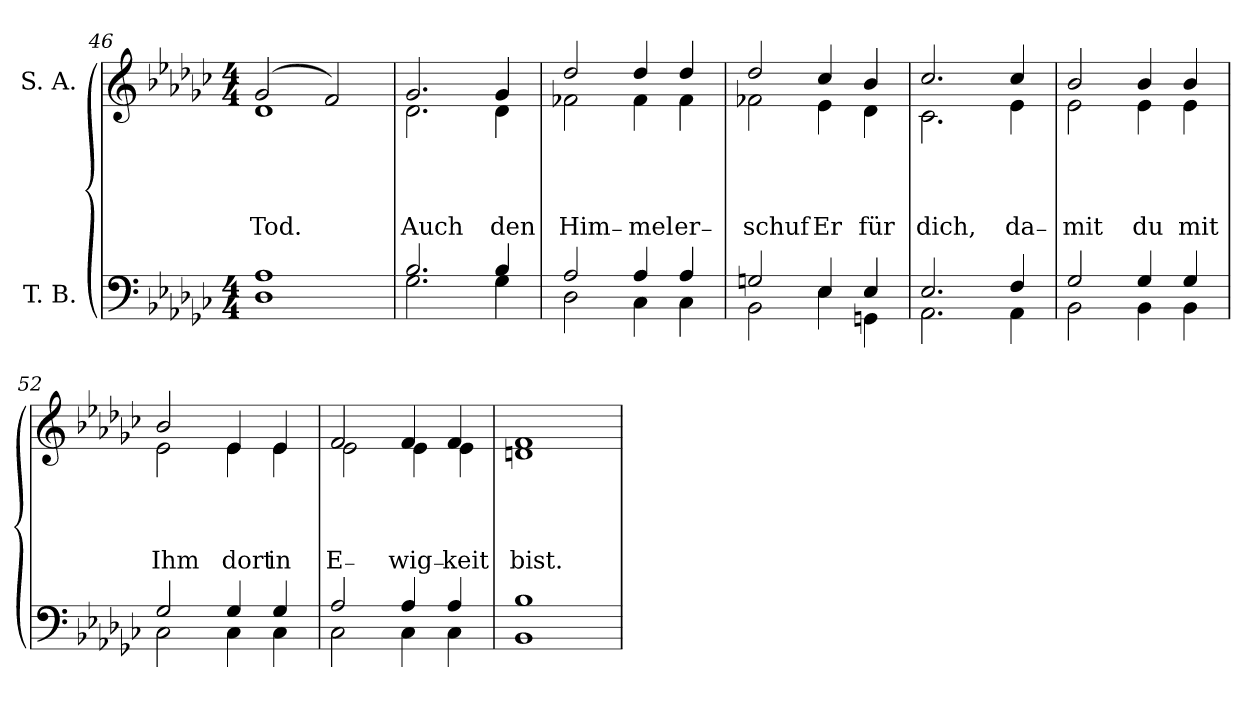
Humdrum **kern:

**kern	**kern	**text	**text	**text	**text
*part2	*part1	*part1	*part1	*part1	*part1
*staff2	*staff1	*staff1	*staff1	*staff1	*staff1
*I"T. B.	*I"S. A.	*	*	*	*
*clefF4	*clefG2	*	*	*	*
*k[b-e-a-d-g-c-]	*k[b-e-a-d-g-c-]	*	*	*	*
*e-:	*e-:	*	*	*	*
*M4/4	*M4/4	*	*	*	*
=46	=46	=46	=46	=46	=46
*^	*	*	*	*	*
!	!	!	!	!	!	!LO:LY:b
*	*	*^	*	*	*	*
1A-	1D-	(2g-/	1d-	.	.	.	Tod.
.	.	2f/)	.	.	.	.	.
=47	=47	=47	=47	=47	=47	=47	=47
!	!	!	!	!	!	!	!LO:LY:b
2.B-/	2.G-\	2.g-/	2.d-\	.	.	.	Auch
!	!	!	!	!	!	!	!LO:LY:b
4B-/	4G-\	4g-/	4d-\	.	.	.	den
=48	=48	=48	=48	=48	=48	=48	=48
!	!	!	!	!	!	!	!LO:LY:b
2A-/	2D-\	2dd-/	2f-X\	.	.	.	Him₋
!	!	!	!	!	!	!	!LO:LY:b
4A-/	4C-\	4dd-/	4f-\	.	.	.	mel
!	!	!	!	!	!	!	!LO:LY:b
4A-/	4C-\	4dd-/	4f-\	.	.	.	er₋
=49	=49	=49	=49	=49	=49	=49	=49
!	!	!	!	!	!	!	!LO:LY:b
2Gn/	2BB-\	2dd-/	2f-X\	.	.	.	schuf
!	!	!	!	!	!	!	!LO:LY:b
4E-/	4E-\	4cc-/	4e-\	.	.	.	Er
!	!	!	!	!	!	!	!LO:LY:b
4E-/	4GGn\	4b-/	4d-\	.	.	.	für
!!LO:PB:g=z	!!
=50	=50	=50	=50	=50	=50	=50	=50
!	!	!	!	!	!	!	!LO:LY:b
2.E-/	2.AA-\	2.cc-/	2.c-\	.	.	.	dich,
!	!	!	!	!	!	!	!LO:LY:b
4F/	4AA-\	4cc-/	4e-\	.	.	.	da₋
=51	=51	=51	=51	=51	=51	=51	=51
!	!	!	!	!	!	!	!LO:LY:b
2G-/	2BB-\	2b-/	2e-\	.	.	.	mit
!	!	!	!	!	!	!	!LO:LY:b
4G-/	4BB-\	4b-/	4e-\	.	.	.	du
!	!	!	!	!	!	!	!LO:LY:b
4G-/	4BB-\	4b-/	4e-\	.	.	.	mit
=52	=52	=52	=52	=52	=52	=52	=52
!	!	!	!	!	!	!	!LO:LY:b
2G-/	2C-\	2b-/	2e-\	.	.	.	Ihm
!	!	!	!	!	!	!	!LO:LY:b
4G-/	4C-\	4e-/	4e-\	.	.	.	dort
!	!	!	!	!	!	!	!LO:LY:b
4G-/	4C-\	4e-/	4e-\	.	.	.	in
=53	=53	=53	=53	=53	=53	=53	=53
!	!	!	!	!	!	!	!LO:LY:b
2A-/	2C-\	2f/	2e-\	.	.	.	E₋
!	!	!	!	!	!	!	!LO:LY:b
4A-/	4C-\	4f/	4e-\	.	.	.	wig₋
!	!	!	!	!	!	!	!LO:LY:b
4A-/	4C-\	4f/	4e-\	.	.	.	keit
=54	=54	=54	=54	=54	=54	=54	=54
!	!	!	!	!	!	!	!LO:LY:b
1B-	1BB-	1f	1dn	.	.	.	bist.
*v	*v	*	*	*	*	*	*
*	*v	*v	*	*	*	*
=	=	=	=	=	=
*-	*-	*-	*-	*-	*-
